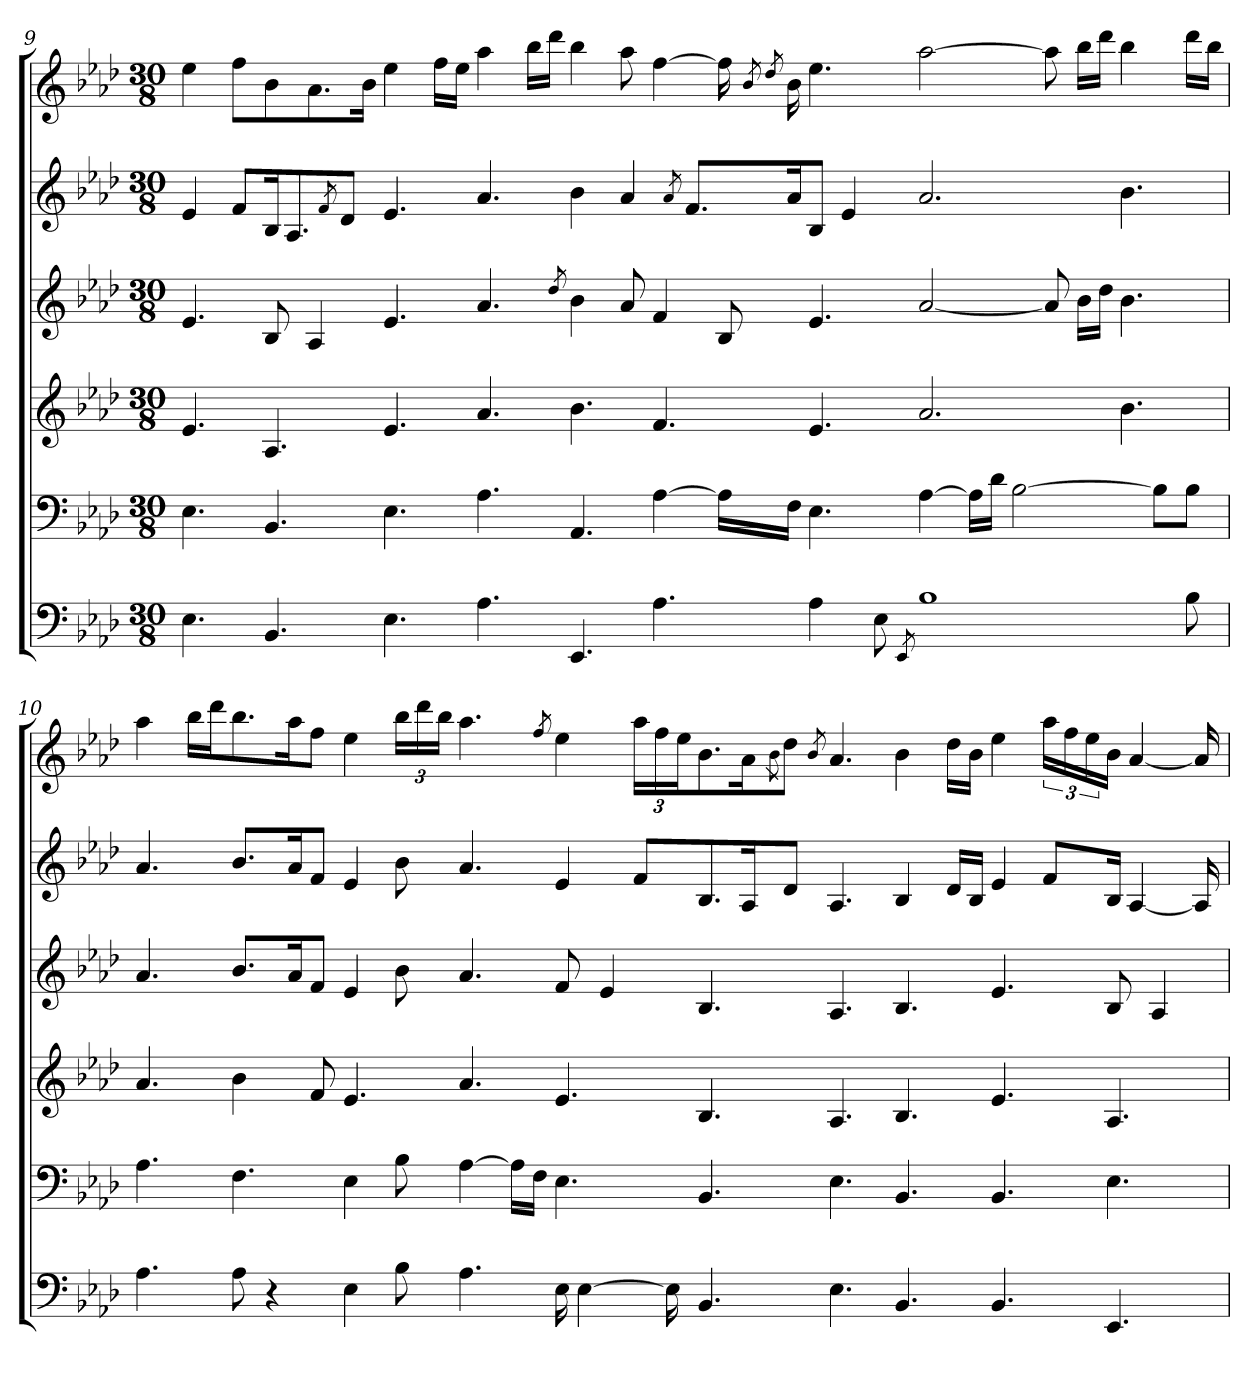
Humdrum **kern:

**kern	**kern	**kern	**kern	**kern	**kern
*part6	*part5	*part4	*part3	*part2	*part1
*staff6	*staff5	*staff4	*staff3	*staff2	*staff1
*clefF4	*clefF4	*clefG2	*clefG2	*clefG2	*clefG2
*k[b-e-a-d-]	*k[b-e-a-d-]	*k[b-e-a-d-]	*k[b-e-a-d-]	*k[b-e-a-d-]	*k[b-e-a-d-]
*M30/8	*M30/8	*M30/8	*M30/8	*M30/8	*M30/8
=9	=9	=9	=9	=9	=9
4.E-	4.E-	4.e-	4.e-	4e-	4ee-
.	.	.	.	8f/L	8ff\L
4.BB-	4.BB-	4.A-	8B-	16B-/K	8b-\
.	.	.	.	8.A-/	.
.	.	.	4A-	.	8.a-\
.	.	.	.	8qf/	.
.	.	.	.	8d-/J	.
.	.	.	.	.	16b-\Jk
4.E-	4.E-	4.e-	4.e-	4.e-	4ee-
.	.	.	.	.	16ff\LL
.	.	.	.	.	16ee-\JJ
4.A-	4.A-	4.a-	4.a-	4.a-	4aa-
.	.	.	.	.	16bb-\LL
.	.	.	.	.	16ddd-\JJ
.	.	.	8qdd-	.	.
4.EE-	4.AA-	4.b-	4b-	4b-	4bb-
.	.	.	8a-	4a-	8aa-
4.A-	[4A-	4.f	4f	.	[4ff
.	.	.	.	8qa-	.
.	.	.	.	8.f/L	.
.	16A-\LL]	.	8B-	.	16ff]
.	.	.	.	.	8qb-
.	.	.	.	.	8qdd-
.	16F\JJ	.	.	16a-/K	16b-
4A-	4.E-	4.e-	4.e-	8B-/J	4.ee-
.	.	.	.	4e-	.
8E-	.	.	.	.	.
8qEE-	.	.	.	.	.
1B-	[4A-	2.a-	[2a-	2.a-	[2aa-
.	16A-\LL]	.	.	.	.
.	16d-\JJ	.	.	.	.
.	[2B-	.	.	.	.
.	.	.	8a-]	.	8aa-]
.	.	.	16b-\LL	.	16bb-\LL
.	.	.	16dd-\JJ	.	16ddd-\JJ
.	.	4.b-	4.b-	4.b-	4bb-
.	8B-\L]	.	.	.	.
8B-	8B-\J	.	.	.	16ddd-\LL
.	.	.	.	.	16bb-\JJ
=10	=10	=10	=10	=10	=10
4.A-	4.A-	4.a-	4.a-	4.a-	4aa-
.	.	.	.	.	16bb-\LL
.	.	.	.	.	16ddd-\J
8A-	4.F	4b-	8.b-/L	8.b-/L	8.bb-\
4r	.	.	.	.	.
.	.	.	16a-/K	16a-/K	16aa-\K
.	.	8f	8f/J	8f/J	8ff\J
4E-	4E-	4.e-	4e-	4e-	4ee-
8B-	8B-	.	8b-	8b-	24bb-\LL
.	.	.	.	.	24ddd-\
.	.	.	.	.	24bb-\JJ
4.A-	[4A-	4.a-	4.a-	4.a-	4.aa-
.	16A-\LL]	.	.	.	.
.	16F\JJ	.	.	.	.
.	.	.	.	.	8qff
16E-	4.E-	4.e-	8f	4e-	4ee-
[4E-	.	.	.	.	.
.	.	.	4e-	.	.
.	.	.	.	8f/L	24aa-\LL
.	.	.	.	.	24ff\
16E-]	.	.	.	.	.
.	.	.	.	.	24ee-\J
4.BB-	4.BB-	4.B-	4.B-	8.B-/	8.b-\
.	.	.	.	16A-/K	16a-\K
.	.	.	.	.	8qb-\
.	.	.	.	8d-/J	8dd-\J
.	.	.	.	.	8qb-
4.E-	4.E-	4.A-	4.A-	4.A-	4.a-
4.BB-	4.BB-	4.B-	4.B-	4B-	4b-
.	.	.	.	16d-/LL	16dd-\LL
.	.	.	.	16B-/JJ	16b-\JJ
4.BB-	4.BB-	4.e-	4.e-	4e-	4ee-
.	.	.	.	8f/L	24aa-\LL
.	.	.	.	.	24ff\
.	.	.	.	.	24ee-\
4.EE-	4.E-	4.A-	8B-	16B-/Jk	16b-\JJ
.	.	.	.	[4A-	[4a-
.	.	.	4A-	.	.
.	.	.	.	16A-]	16a-]
=	=	=	=	=	=
*-	*-	*-	*-	*-	*-
